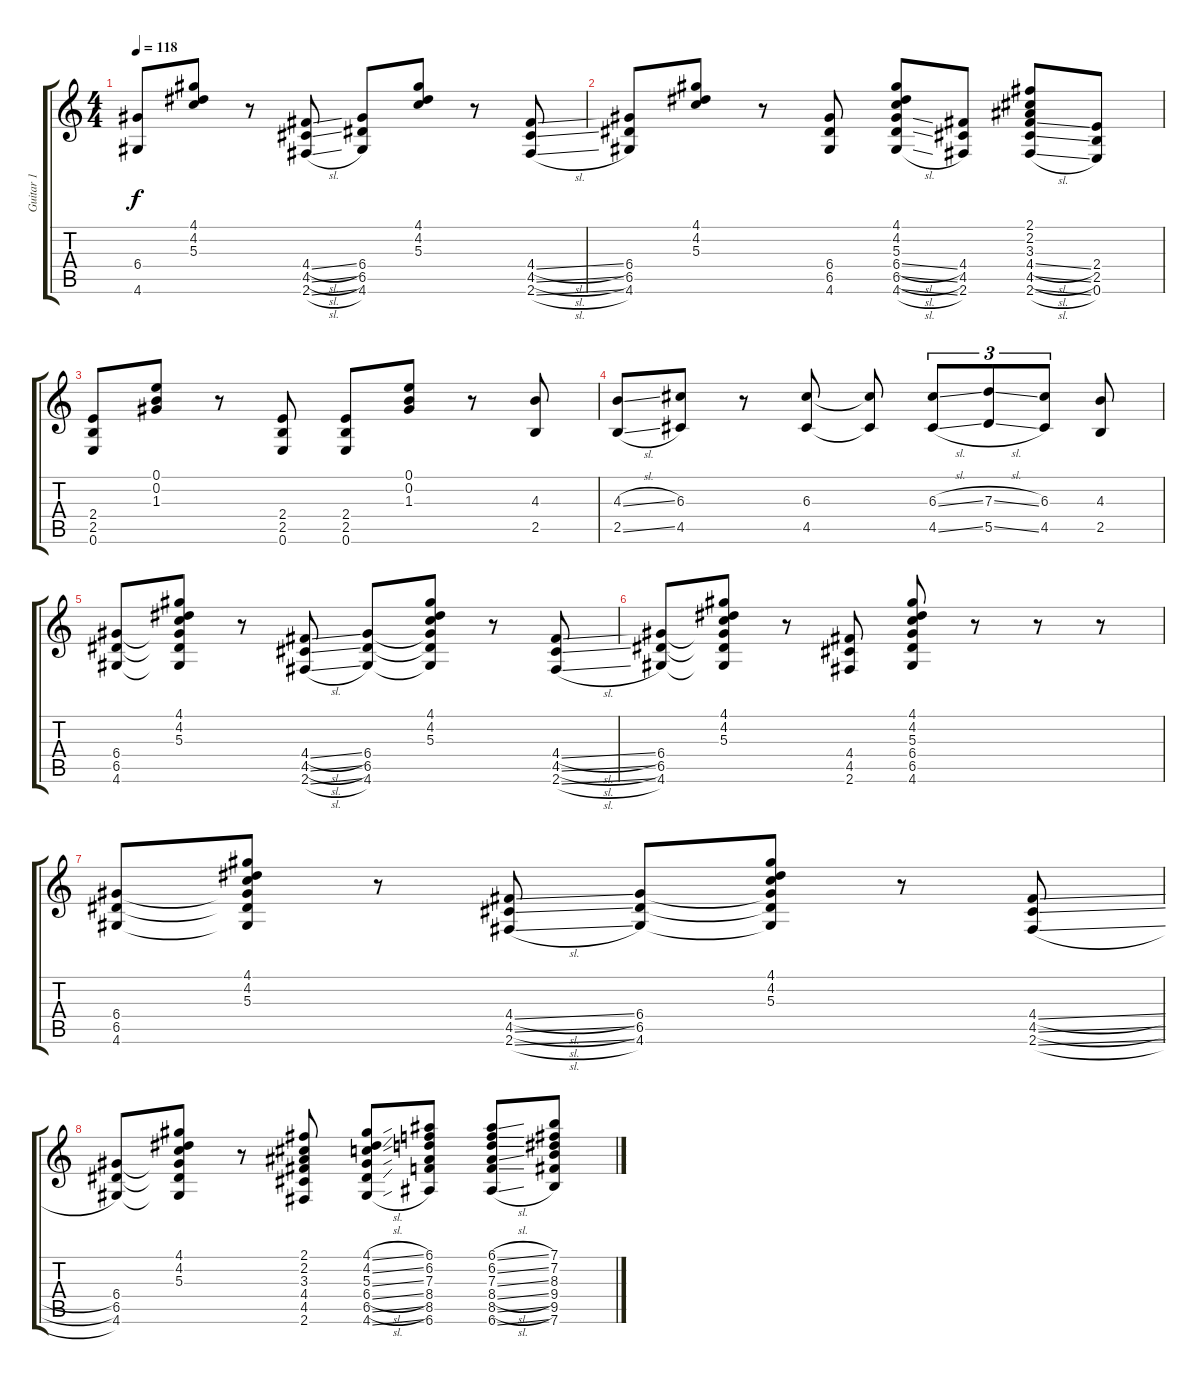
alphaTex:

\track ("Guitar 1" "Guitar 1") {instrument overdrivenguitar}
\staff {score tabs}
\tuning (E4 B3 G3 D3 A2 E2) {hide}
\ts (4 4)
\tempo 118
\clef g2
\ks c
(6.4 4.6).8{dy f} (4.1 4.2 5.3).8 r.8 (4.4{sl} 4.5{sl} 2.6{sl}).8 (6.4 6.5 4.6).8 (4.1 4.2 5.3).8 r.8 (4.4{sl} 4.5{sl} 2.6{sl}).8 |
(6.4 6.5 4.6).8 (4.1 4.2 5.3).8 r.8 (6.4 6.5 4.6).8 (4.1 4.2 5.3 6.4{sl} 6.5{sl} 4.6{sl}).8 (4.4 4.5 2.6).8 (2.1 2.2 3.3 4.4{sl} 4.5{sl} 2.6{sl}).8 (2.4 2.5 0.6).8 |
(2.4 2.5 0.6).8 (0.1 0.2 1.3).8 r.8 (2.4 2.5 0.6).8 (2.4 2.5 0.6).8 (0.1 0.2 1.3).8 r.8 (4.3 2.5).8 |
(4.3{sl} 2.5{sl}).8 (6.3 4.5).8 r.8 (6.3 4.5).8 (6.3{t} 4.5{t}).8 (6.3{sl} 4.5{sl}).8{tu (3 2)} (7.3{sl} 5.5{sl}).8{tu (3 2)} (6.3 4.5).8{tu (3 2)} (4.3 2.5).8 |
(6.4 6.5 4.6).8 (4.1 4.2 5.3 6.4{t} 6.5{t} 4.6{t}).8 r.8 (4.4{sl} 4.5{sl} 2.6{sl}).8 (6.4 6.5 4.6).8 (4.1 4.2 5.3 6.4{t} 6.5{t} 4.6{t}).8 r.8 (4.4{sl} 4.5{sl} 2.6{sl}).8 |
(6.4 6.5 4.6).8 (4.1 4.2 5.3 6.4{t} 6.5{t} 4.6{t}).8 r.8 (4.4 4.5 2.6).8 (4.1 4.2 5.3 6.4 6.5 4.6).8 r.8 r.8 r.8 |
(6.4 6.5 4.6).8 (4.1 4.2 5.3 6.4{t} 6.5{t} 4.6{t}).8 r.8 (4.4{sl} 4.5{sl} 2.6{sl}).8 (6.4 6.5 4.6).8 (4.1 4.2 5.3 6.4{t} 6.5{t} 4.6{t}).8 r.8 (4.4{sl} 4.5{sl} 2.6{sl}).8 |
(6.4 6.5 4.6).8 (4.1 4.2 5.3 6.4{t} 6.5{t} 4.6{t}).8 r.8 (2.1 2.2 3.3 4.4 4.5 2.6).8 (4.1{sl} 4.2{sl} 5.3{sl} 6.4{sl} 6.5{sl} 4.6{sl}).8 (6.1 6.2 7.3 8.4 8.5 6.6).8 (6.1{sl} 6.2{sl} 7.3{sl} 8.4{sl} 8.5{sl} 6.6{sl}).8 (7.1 7.2 8.3 9.4 9.5 7.6).8
